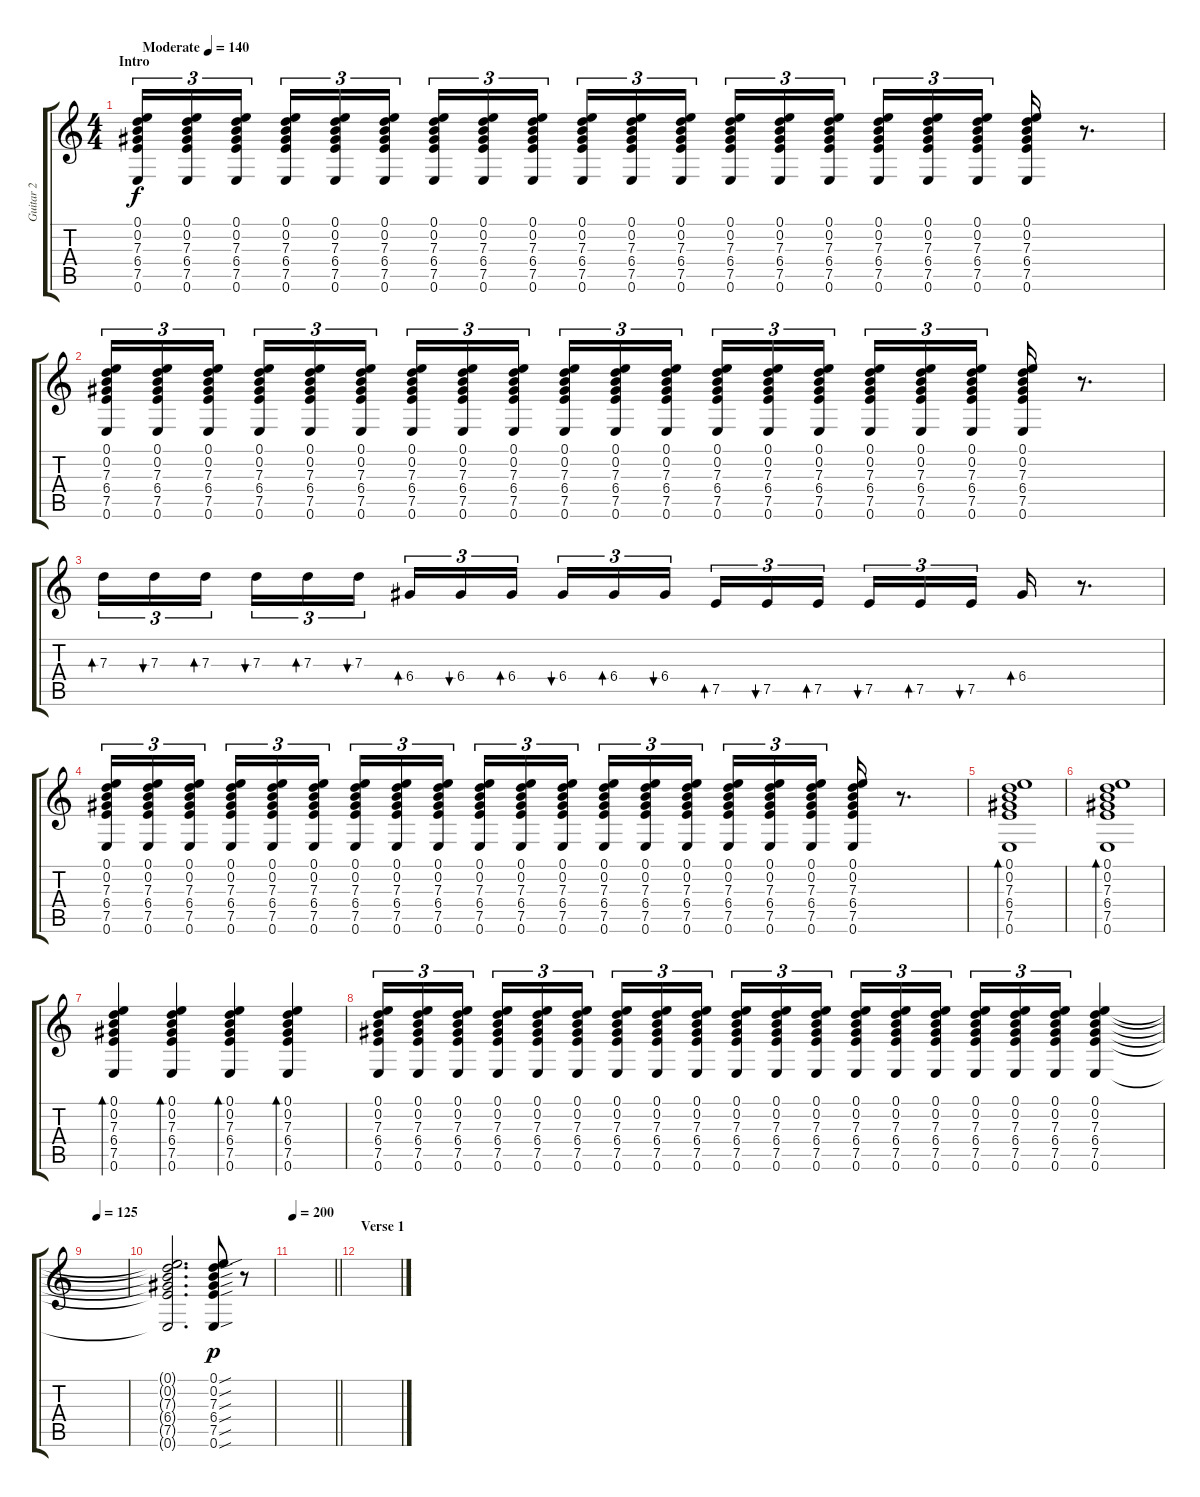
\track ("Guitar 2" "Guitar 2") {instrument overdrivenguitar}
\staff {score tabs}
\tuning (E4 B3 G3 D3 A2 E2) {hide}
\ts (4 4)
\section ("" "Intro")
\tempo (140 "Moderate")
\clef g2
\ks c
(0.1 0.2 7.3 6.4 7.5 0.6).16{tu (3 2) dy f instrument overdrivenguitar} (0.1 0.2 7.3 6.4 7.5 0.6).16{tu (3 2)} (0.1 0.2 7.3 6.4 7.5 0.6).16{tu (3 2) beam splitsecondary} (0.1 0.2 7.3 6.4 7.5 0.6).16{tu (3 2)} (0.1 0.2 7.3 6.4 7.5 0.6).16{tu (3 2)} (0.1 0.2 7.3 6.4 7.5 0.6).16{tu (3 2)} (0.1 0.2 7.3 6.4 7.5 0.6).16{tu (3 2)} (0.1 0.2 7.3 6.4 7.5 0.6).16{tu (3 2)} (0.1 0.2 7.3 6.4 7.5 0.6).16{tu (3 2) beam splitsecondary} (0.1 0.2 7.3 6.4 7.5 0.6).16{tu (3 2)} (0.1 0.2 7.3 6.4 7.5 0.6).16{tu (3 2)} (0.1 0.2 7.3 6.4 7.5 0.6).16{tu (3 2)} (0.1 0.2 7.3 6.4 7.5 0.6).16{tu (3 2)} (0.1 0.2 7.3 6.4 7.5 0.6).16{tu (3 2)} (0.1 0.2 7.3 6.4 7.5 0.6).16{tu (3 2) beam splitsecondary} (0.1 0.2 7.3 6.4 7.5 0.6).16{tu (3 2)} (0.1 0.2 7.3 6.4 7.5 0.6).16{tu (3 2)} (0.1 0.2 7.3 6.4 7.5 0.6).16{tu (3 2)} (0.1 0.2 7.3 6.4 7.5 0.6).16 r.8{d} |
(0.1 0.2 7.3 6.4 7.5 0.6).16{tu (3 2)} (0.1 0.2 7.3 6.4 7.5 0.6).16{tu (3 2)} (0.1 0.2 7.3 6.4 7.5 0.6).16{tu (3 2) beam splitsecondary} (0.1 0.2 7.3 6.4 7.5 0.6).16{tu (3 2)} (0.1 0.2 7.3 6.4 7.5 0.6).16{tu (3 2)} (0.1 0.2 7.3 6.4 7.5 0.6).16{tu (3 2)} (0.1 0.2 7.3 6.4 7.5 0.6).16{tu (3 2)} (0.1 0.2 7.3 6.4 7.5 0.6).16{tu (3 2)} (0.1 0.2 7.3 6.4 7.5 0.6).16{tu (3 2) beam splitsecondary} (0.1 0.2 7.3 6.4 7.5 0.6).16{tu (3 2)} (0.1 0.2 7.3 6.4 7.5 0.6).16{tu (3 2)} (0.1 0.2 7.3 6.4 7.5 0.6).16{tu (3 2)} (0.1 0.2 7.3 6.4 7.5 0.6).16{tu (3 2)} (0.1 0.2 7.3 6.4 7.5 0.6).16{tu (3 2)} (0.1 0.2 7.3 6.4 7.5 0.6).16{tu (3 2) beam splitsecondary} (0.1 0.2 7.3 6.4 7.5 0.6).16{tu (3 2)} (0.1 0.2 7.3 6.4 7.5 0.6).16{tu (3 2)} (0.1 0.2 7.3 6.4 7.5 0.6).16{tu (3 2)} (0.1 0.2 7.3 6.4 7.5 0.6).16 r.8{d} |
7.3.16{tu (3 2) bd 60} 7.3.16{tu (3 2) bu 60} 7.3.16{tu (3 2) bd 60 beam splitsecondary} 7.3.16{tu (3 2) bu 60} 7.3.16{tu (3 2) bd 60} 7.3.16{tu (3 2) bu 60} 6.4.16{tu (3 2) bd 60} 6.4.16{tu (3 2) bu 60} 6.4.16{tu (3 2) bd 60 beam splitsecondary} 6.4.16{tu (3 2) bu 60} 6.4.16{tu (3 2) bd 60} 6.4.16{tu (3 2) bu 60} 7.5.16{tu (3 2) bd 60} 7.5.16{tu (3 2) bu 60} 7.5.16{tu (3 2) bd 60 beam splitsecondary} 7.5.16{tu (3 2) bu 60} 7.5.16{tu (3 2) bd 60} 7.5.16{tu (3 2) bu 60} 6.4.16{bd 60} r.8{d} |
(0.1 0.2 7.3 6.4 7.5 0.6).16{tu (3 2)} (0.1 0.2 7.3 6.4 7.5 0.6).16{tu (3 2)} (0.1 0.2 7.3 6.4 7.5 0.6).16{tu (3 2) beam splitsecondary} (0.1 0.2 7.3 6.4 7.5 0.6).16{tu (3 2)} (0.1 0.2 7.3 6.4 7.5 0.6).16{tu (3 2)} (0.1 0.2 7.3 6.4 7.5 0.6).16{tu (3 2)} (0.1 0.2 7.3 6.4 7.5 0.6).16{tu (3 2)} (0.1 0.2 7.3 6.4 7.5 0.6).16{tu (3 2)} (0.1 0.2 7.3 6.4 7.5 0.6).16{tu (3 2) beam splitsecondary} (0.1 0.2 7.3 6.4 7.5 0.6).16{tu (3 2)} (0.1 0.2 7.3 6.4 7.5 0.6).16{tu (3 2)} (0.1 0.2 7.3 6.4 7.5 0.6).16{tu (3 2)} (0.1 0.2 7.3 6.4 7.5 0.6).16{tu (3 2)} (0.1 0.2 7.3 6.4 7.5 0.6).16{tu (3 2)} (0.1 0.2 7.3 6.4 7.5 0.6).16{tu (3 2) beam splitsecondary} (0.1 0.2 7.3 6.4 7.5 0.6).16{tu (3 2)} (0.1 0.2 7.3 6.4 7.5 0.6).16{tu (3 2)} (0.1 0.2 7.3 6.4 7.5 0.6).16{tu (3 2)} (0.1 0.2 7.3 6.4 7.5 0.6).16 r.8{d} |
(0.1 0.2 7.3 6.4 7.5 0.6).1{bd 60} |
(0.1 0.2 7.3 6.4 7.5 0.6).1{bd 60} |
(0.1 0.2 7.3 6.4 7.5 0.6).4{bd 60} (0.1 0.2 7.3 6.4 7.5 0.6).4{bd 60} (0.1 0.2 7.3 6.4 7.5 0.6).4{bd 60} (0.1 0.2 7.3 6.4 7.5 0.6).4{bd 60} |
(0.1 0.2 7.3 6.4 7.5 0.6).16{tu (3 2)} (0.1 0.2 7.3 6.4 7.5 0.6).16{tu (3 2)} (0.1 0.2 7.3 6.4 7.5 0.6).16{tu (3 2) beam splitsecondary} (0.1 0.2 7.3 6.4 7.5 0.6).16{tu (3 2)} (0.1 0.2 7.3 6.4 7.5 0.6).16{tu (3 2)} (0.1 0.2 7.3 6.4 7.5 0.6).16{tu (3 2)} (0.1 0.2 7.3 6.4 7.5 0.6).16{tu (3 2)} (0.1 0.2 7.3 6.4 7.5 0.6).16{tu (3 2)} (0.1 0.2 7.3 6.4 7.5 0.6).16{tu (3 2) beam splitsecondary} (0.1 0.2 7.3 6.4 7.5 0.6).16{tu (3 2)} (0.1 0.2 7.3 6.4 7.5 0.6).16{tu (3 2)} (0.1 0.2 7.3 6.4 7.5 0.6).16{tu (3 2)} (0.1 0.2 7.3 6.4 7.5 0.6).16{tu (3 2)} (0.1 0.2 7.3 6.4 7.5 0.6).16{tu (3 2)} (0.1 0.2 7.3 6.4 7.5 0.6).16{tu (3 2) beam splitsecondary} (0.1 0.2 7.3 6.4 7.5 0.6).16{tu (3 2)} (0.1 0.2 7.3 6.4 7.5 0.6).16{tu (3 2)} (0.1 0.2 7.3 6.4 7.5 0.6).16{tu (3 2)} (0.1 0.2 7.3 6.4 7.5 0.6).4 |
\tempo (125 0.25)
|
(0.1{t} 0.2{t} 7.3{t} 6.4{t} 7.5{t} 0.6{t}).2{d} (0.1{sou} 0.2{sou} 7.3{sou} 6.4{sou} 7.5{sou} 0.6{sou}).8{dy p} r.8 |
\tempo 200
\barLineRight lightlight
|
\section ("" "Verse 1")
